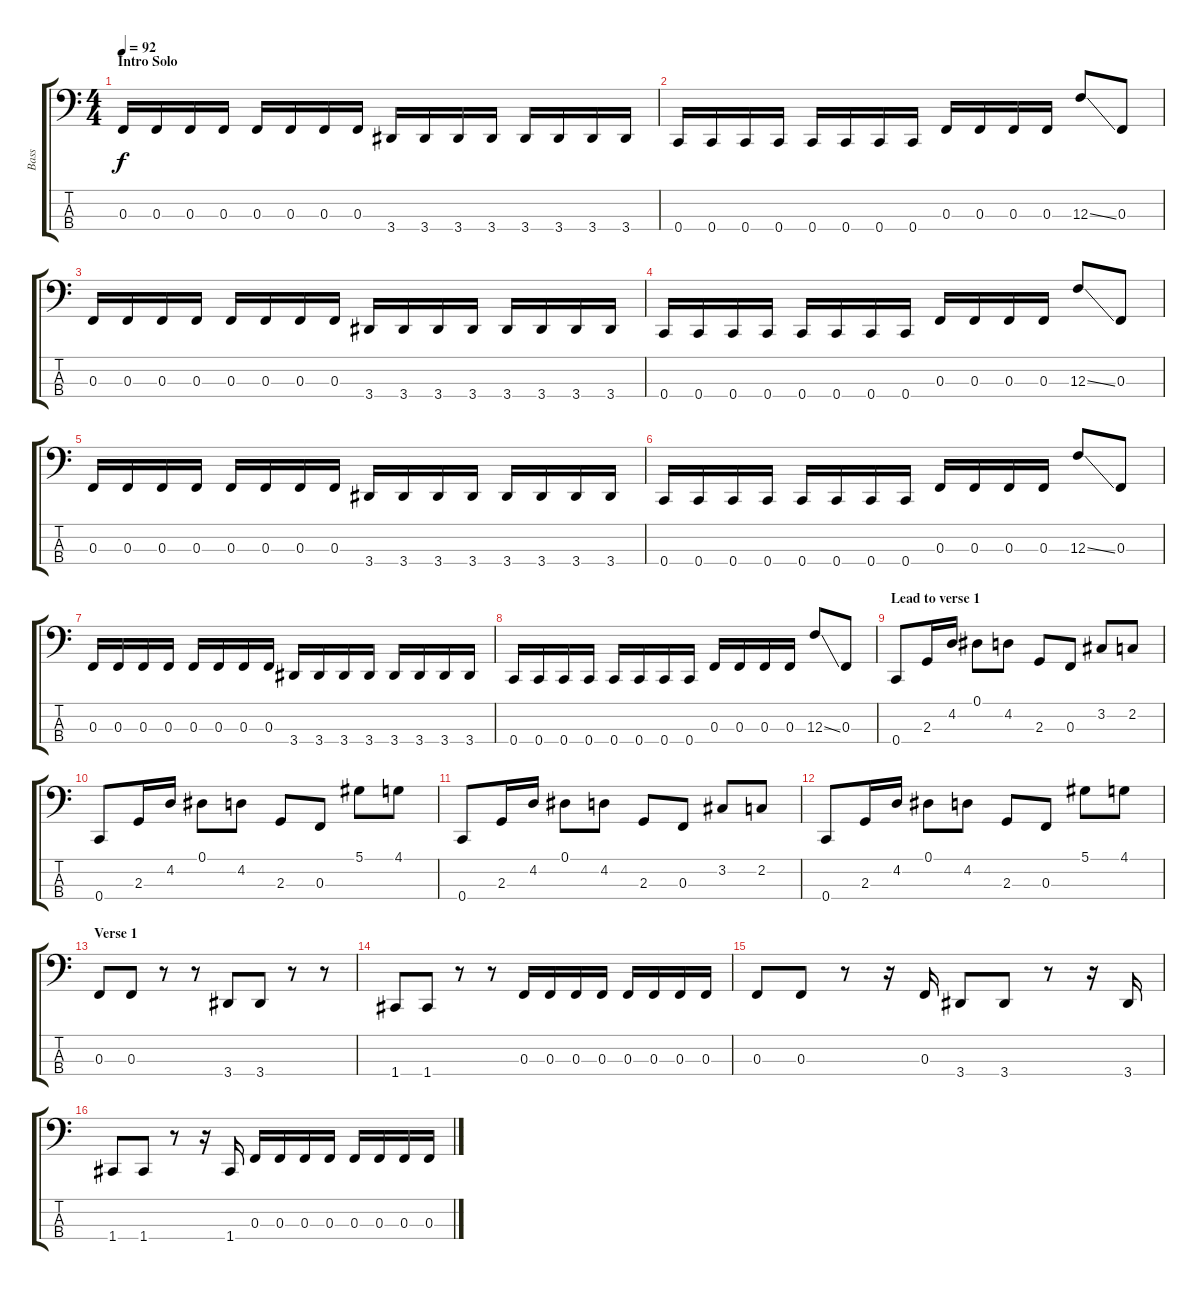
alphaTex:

\track ("Bass" "Bass") {instrument electricbasspick}
\staff {score tabs}
\tuning (Eb2 Bb1 F1 C1) {hide}
\ts (4 4)
\section ("" "Intro Solo")
\tempo 92
\clef f4
\ks c
0.3.16{dy f} 0.3.16 0.3.16 0.3.16 0.3.16 0.3.16 0.3.16 0.3.16 3.4.16 3.4.16 3.4.16 3.4.16 3.4.16 3.4.16 3.4.16 3.4.16 |
0.4.16 0.4.16 0.4.16 0.4.16 0.4.16 0.4.16 0.4.16 0.4.16 0.3.16 0.3.16 0.3.16 0.3.16 12.3{ss}.8 0.3.8 |
0.3.16 0.3.16 0.3.16 0.3.16 0.3.16 0.3.16 0.3.16 0.3.16 3.4.16 3.4.16 3.4.16 3.4.16 3.4.16 3.4.16 3.4.16 3.4.16 |
0.4.16 0.4.16 0.4.16 0.4.16 0.4.16 0.4.16 0.4.16 0.4.16 0.3.16 0.3.16 0.3.16 0.3.16 12.3{ss}.8 0.3.8 |
0.3.16 0.3.16 0.3.16 0.3.16 0.3.16 0.3.16 0.3.16 0.3.16 3.4.16 3.4.16 3.4.16 3.4.16 3.4.16 3.4.16 3.4.16 3.4.16 |
0.4.16 0.4.16 0.4.16 0.4.16 0.4.16 0.4.16 0.4.16 0.4.16 0.3.16 0.3.16 0.3.16 0.3.16 12.3{ss}.8 0.3.8 |
0.3.16 0.3.16 0.3.16 0.3.16 0.3.16 0.3.16 0.3.16 0.3.16 3.4.16 3.4.16 3.4.16 3.4.16 3.4.16 3.4.16 3.4.16 3.4.16 |
0.4.16 0.4.16 0.4.16 0.4.16 0.4.16 0.4.16 0.4.16 0.4.16 0.3.16 0.3.16 0.3.16 0.3.16 12.3{ss}.8 0.3.8 |
\section ("" "Lead to verse 1")
0.4.8 2.3.16 4.2.16 0.1.8 4.2.8 2.3.8 0.3.8 3.2.8 2.2.8 |
0.4.8 2.3.16 4.2.16 0.1.8 4.2.8 2.3.8 0.3.8 5.1.8 4.1.8 |
0.4.8 2.3.16 4.2.16 0.1.8 4.2.8 2.3.8 0.3.8 3.2.8 2.2.8 |
0.4.8 2.3.16 4.2.16 0.1.8 4.2.8 2.3.8 0.3.8 5.1.8 4.1.8 |
\section ("" "Verse 1")
0.3.8 0.3.8 r.8 r.8 3.4.8 3.4.8 r.8 r.8 |
1.4.8 1.4.8 r.8 r.8 0.3.16 0.3.16 0.3.16 0.3.16 0.3.16 0.3.16 0.3.16 0.3.16 |
0.3.8 0.3.8 r.8 r.16 0.3.16 3.4.8 3.4.8 r.8 r.16 3.4.16 |
1.4.8 1.4.8 r.8 r.16 1.4.16 0.3.16 0.3.16 0.3.16 0.3.16 0.3.16 0.3.16 0.3.16 0.3.16
